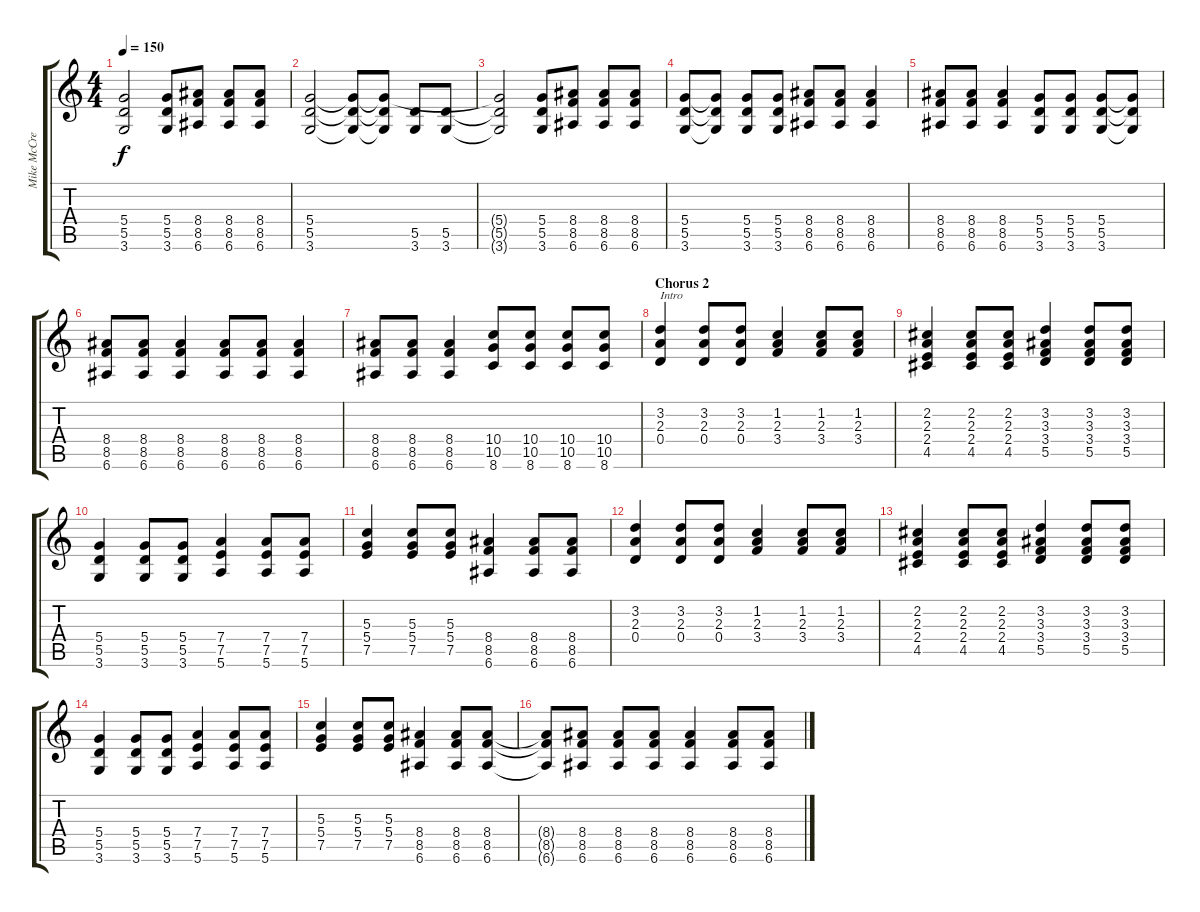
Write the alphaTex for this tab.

\track ("Mike McCready" "Mike McCre") {instrument distortionguitar}
\staff {score tabs}
\tuning (E4 B3 G3 D3 A2 E2) {hide}
\ts (4 4)
\tempo 150
\clef g2
\ks c
(5.4{t} 5.5{t} 3.6{t}).2{dy f} (5.4 5.5 3.6).8 (8.4 8.5 6.6).8 (8.4 8.5 6.6).8 (8.4 8.5 6.6).8 |
(5.4 5.5 3.6).2 (5.4{t} 5.5{t} 3.6{t}).8 (5.4{t} 5.5{t} 3.6{t}).8 (5.5 3.6).8 (5.5 3.6).8 |
(5.4{t} 5.5{t} 3.6{t}).2 (5.4 5.5 3.6).8 (8.4 8.5 6.6).8 (8.4 8.5 6.6).8 (8.4 8.5 6.6).8 |
(5.4 5.5 3.6).8 (5.4{t} 5.5{t} 3.6{t}).8 (5.4 5.5 3.6).8 (5.4 5.5 3.6).8 (8.4 8.5 6.6).8 (8.4 8.5 6.6).8 (8.4 8.5 6.6).4 |
(8.4 8.5 6.6).8 (8.4 8.5 6.6).8 (8.4 8.5 6.6).4 (5.4 5.5 3.6).8 (5.4 5.5 3.6).8 (5.4 5.5 3.6).8 (5.4{t} 5.5{t} 3.6{t}).8 |
(8.4 8.5 6.6).8 (8.4 8.5 6.6).8 (8.4 8.5 6.6).4 (8.4 8.5 6.6).8 (8.4 8.5 6.6).8 (8.4 8.5 6.6).4 |
(8.4 8.5 6.6).8 (8.4 8.5 6.6).8 (8.4 8.5 6.6).4 (10.4 10.5 8.6).8 (10.4 10.5 8.6).8 (10.4 10.5 8.6).8 (10.4 10.5 8.6).8 |
\section ("" "Chorus 2")
(3.2 2.3 0.4).4{txt "Intro"} (3.2 2.3 0.4).8 (3.2 2.3 0.4).8 (1.2 2.3 3.4).4 (1.2 2.3 3.4).8 (1.2 2.3 3.4).8 |
(2.2 2.3 2.4 4.5).4 (2.2 2.3 2.4 4.5).8 (2.2 2.3 2.4 4.5).8 (3.2 3.3 3.4 5.5).4 (3.2 3.3 3.4 5.5).8 (3.2 3.3 3.4 5.5).8 |
(5.4 5.5 3.6).4 (5.4 5.5 3.6).8 (5.4 5.5 3.6).8 (7.4 7.5 5.6).4 (7.4 7.5 5.6).8 (7.4 7.5 5.6).8 |
(5.3 5.4 7.5).4 (5.3 5.4 7.5).8 (5.3 5.4 7.5).8 (8.4 8.5 6.6).4 (8.4 8.5 6.6).8 (8.4 8.5 6.6).8 |
(3.2 2.3 0.4).4 (3.2 2.3 0.4).8 (3.2 2.3 0.4).8 (1.2 2.3 3.4).4 (1.2 2.3 3.4).8 (1.2 2.3 3.4).8 |
(2.2 2.3 2.4 4.5).4 (2.2 2.3 2.4 4.5).8 (2.2 2.3 2.4 4.5).8 (3.2 3.3 3.4 5.5).4 (3.2 3.3 3.4 5.5).8 (3.2 3.3 3.4 5.5).8 |
(5.4 5.5 3.6).4 (5.4 5.5 3.6).8 (5.4 5.5 3.6).8 (7.4 7.5 5.6).4 (7.4 7.5 5.6).8 (7.4 7.5 5.6).8 |
(5.3 5.4 7.5).4 (5.3 5.4 7.5).8 (5.3 5.4 7.5).8 (8.4 8.5 6.6).4 (8.4 8.5 6.6).8 (8.4 8.5 6.6).8 |
(8.4{t} 8.5{t} 6.6{t}).8 (8.4 8.5 6.6).8 (8.4 8.5 6.6).8 (8.4 8.5 6.6).8 (8.4 8.5 6.6).4 (8.4 8.5 6.6).8 (8.4 8.5 6.6).8
